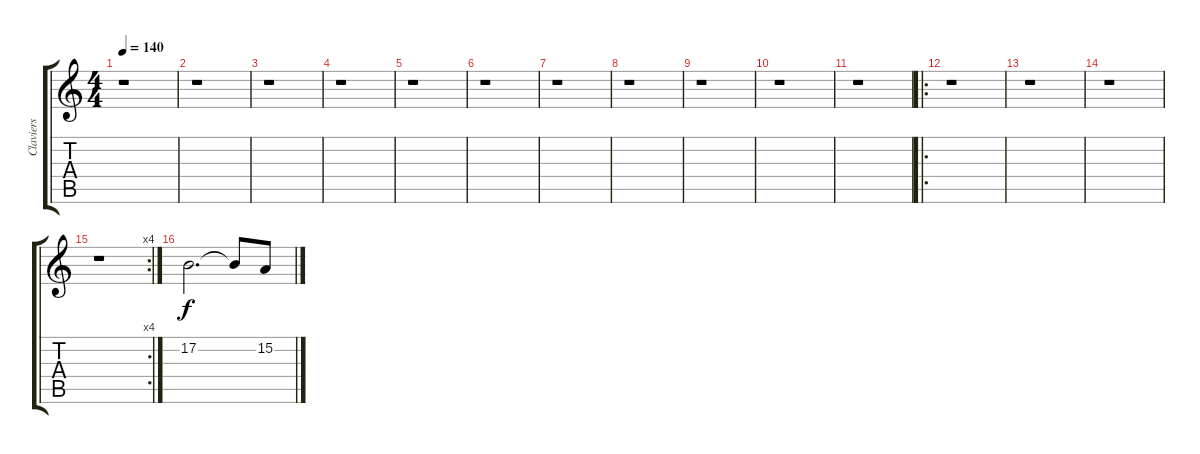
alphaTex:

\track ("Claviers" "Claviers") {instrument lead6voice}
\staff {score tabs}
\tuning (B3 Gb3 D3 A2 E2 B1) {hide}
\ts (4 4)
\tempo 140
\clef g2
\ks c
r.1{dy f} |
r.1 |
r.1 |
r.1 |
r.1 |
r.1 |
r.1 |
r.1 |
r.1 |
r.1 |
r.1 |
\ro
r.1 |
r.1 |
r.1 |
\rc 4
r.1 |
17.2.2{d volume 16 instrument synthstrings1} 17.2{t}.8 15.2.8
